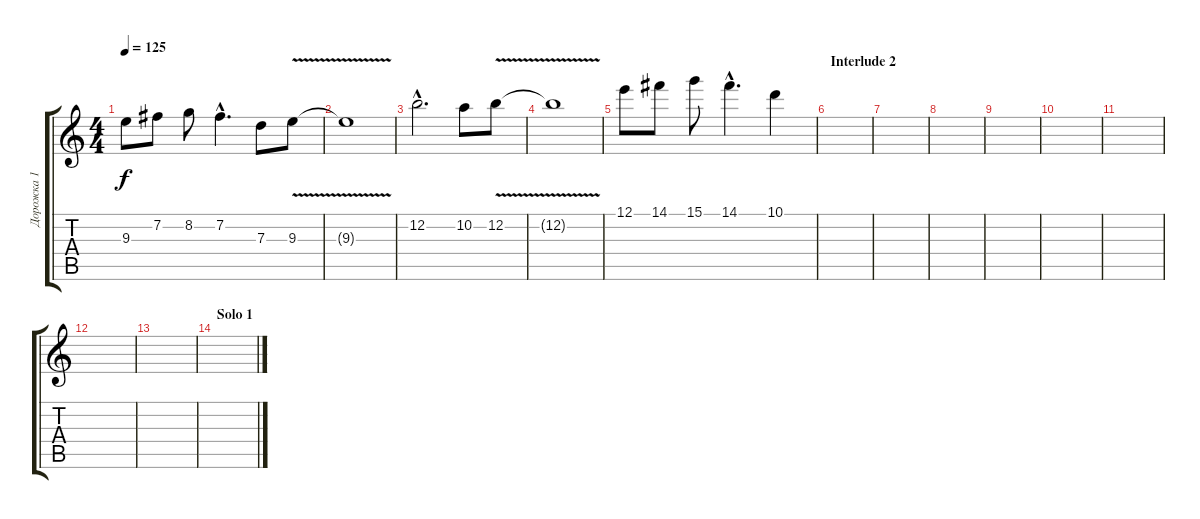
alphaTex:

\track ("Дорожка 1" "Дорожка 1") {instrument distortionguitar}
\staff {score tabs}
\tuning (E4 B3 G3 D3 A2 E2) {hide}
\ts (4 4)
\tempo 125
\clef g2
\ks c
9.3.8{dy f} 7.2.8 8.2.8 7.2{hac}.4{d} 7.3.8 9.3{v}.8 |
9.3{t}.1 |
12.2{hac}.2{d} 10.2.8 12.2{v}.8 |
12.2{t}.1 |
12.1.8 14.1.8 15.1.8 14.1{hac}.4{d} 10.1.4 |
\section ("" "Interlude 2")
|
|
|
|
|
|
|
|
\section ("" "Solo 1")
